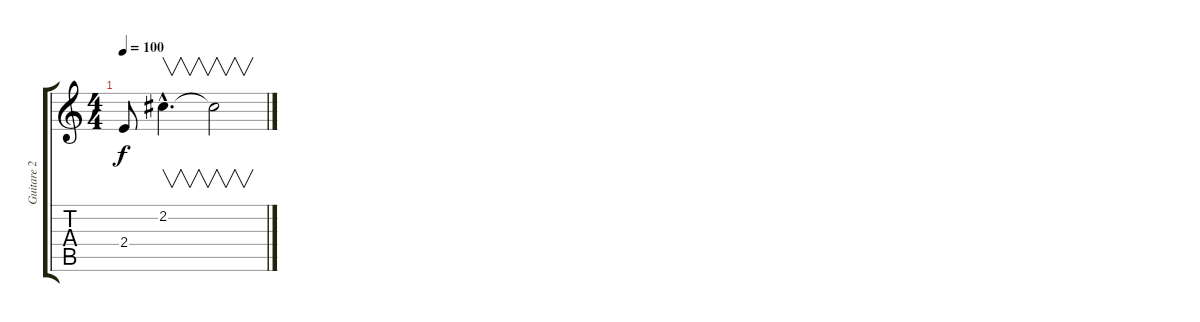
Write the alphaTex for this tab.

\track ("Guitare 2" "Guitare 2") {instrument electricguitarjazz}
\staff {score tabs}
\tuning (E4 B3 G3 D3 A2 E2) {hide}
\ts (4 4)
\tempo 100
\clef g2
\ks c
2.4.8{dy f} 2.2{hac}.4{v d} 2.2{t}.2{v}
